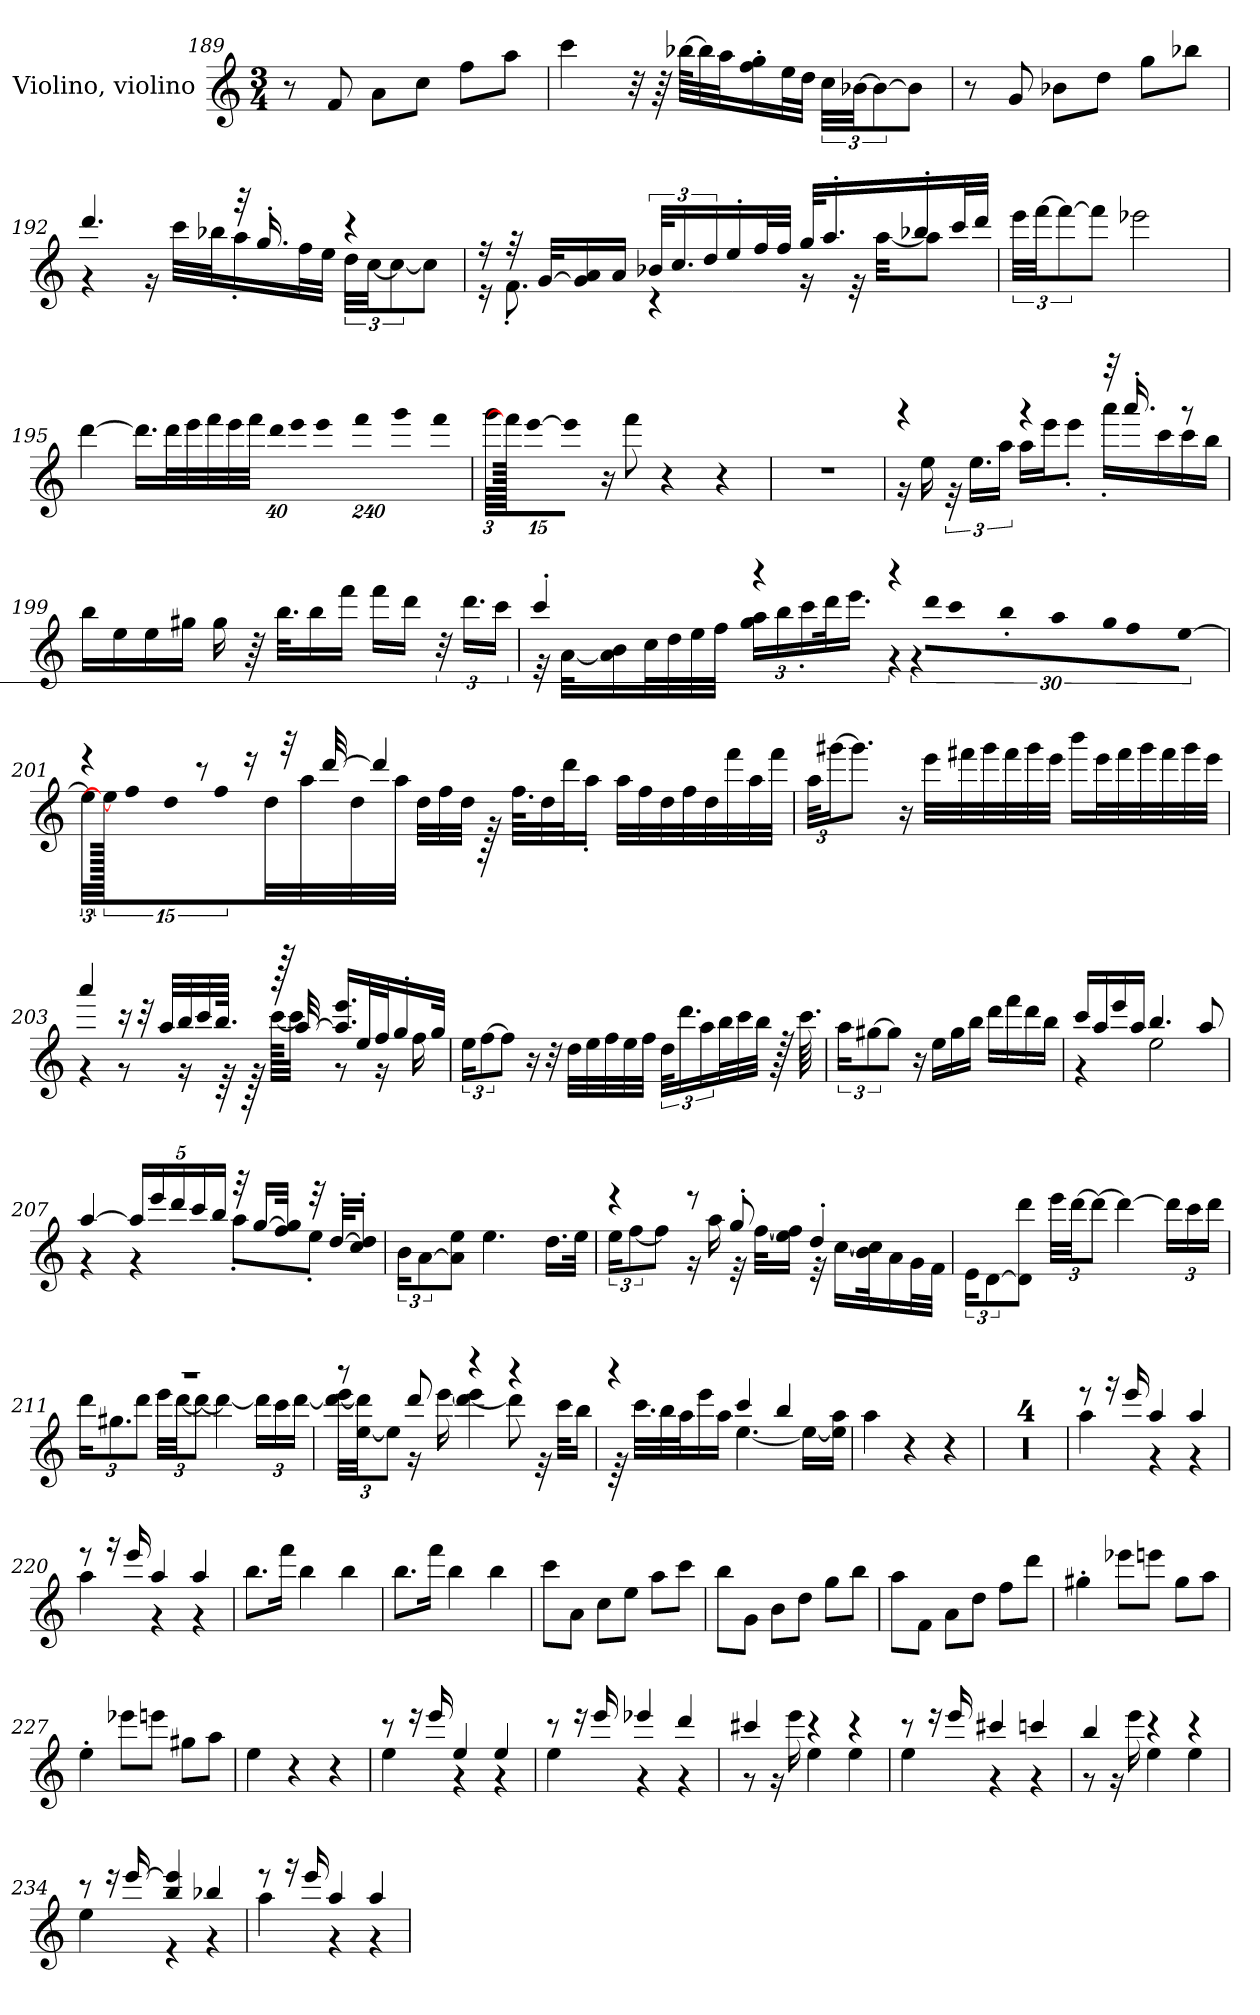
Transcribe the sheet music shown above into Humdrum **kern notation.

**kern
*part1
*staff1
*I"Violino, violino
*I'Vln.
*clefG2
*k[]
*M3/4
=189
8r
8f/
8a\L
8cc\J
8ff\L
8aa\J
=190
4ccc\
32r
64r
[64bb-X\KLLL
32bb-\]
32aa\J
16ff\' 16gg\'
32ee\L
32dd\JJJ
48cc\LLL
[48b-X\JJ
12b-\_
8b-\J]
!!LO:LB:g=z
=191
8r
8g/
8b-X\L
8dd\J
8gg\L
8bb-X\J
=192
*^
4.ddd/	4r
.	16r
.	32ccc\LLL
.	32bb-X\J
32r	16aa'\
16.gg'/	.
.	32ff\L
.	32ee\JJJ
4r	48dd\LLL
.	[48cc\JJ
.	12cc\_
.	8cc\J]
!!LO:LB:g=z	!!
=193	=193
16r	16r
32r	8.f'\
[32g/KLL	.
16g/] 16a/	.
16a/JJ	.
48b-X/KLL	4r
24.cc/	.
24dd/	.
16ee'/	.
32ff/L	.
32ff/JJJ	.
32gg/KLL	16r
16.aa'/	.
.	32r
.	[32aa\KKL
16bb-X'/	8aa\J]
32ccc/L	.
32ddd/JJJ	.
*v	*v
=194
48eee\LLL
[48fff\JJ
12fff\_
8fff\J]
2eee-X\
!!LO:LB:g=z
=195
[4ddd\
16.ddd\LL]
32ddd\L
32eee\
32fff\
32eee\
32fff\JJJ
*Xbrackettup
!LO:N:vis=32
640%23ddd\KLL
!LO:N:vis=16
1920%137eee\
!LO:N:vis=32
640%23eee\L
!LO:N:vis=32
640%23fff\
!LO:N:vis=32
640%23ggg\
[1920%67fff\JJ
=196
96ggg\LLLL
960fff\]
[96eee\JJ
24eee\JJ]
16r
8fff\
4r
4r
=197
2.r
!!LO:LB:g=z
=198
*^
4r	16r
.	16ee\
*	*brackettup
.	48r
.	24.ee\LL
.	24aa\JJ
4r	16aa\LL
.	16eee\J
.	8eee'\J
32r	16aaa'\LL
16.aaa'/	.
.	16ccc\
8r	16ccc\
.	16bb\JJ
*v	*v
=199
16bb\LL
16ee\
16ee\
16gg#X\JJ
16gg#\
64r
32.bb\KLL
16bb\
16fff\JJ
16fff\LL
16ddd\JJ
48r
24.ddd\LL
24ccc\JJ
!!LO:PB:g=z
=200
*^
4ccc'/	32r
.	[32a\KLL
.	16a\] 16b\
.	32cc\L
.	32dd\
.	32ee\
.	32ff\JJJ
*	*Xbrackettup
4r	24gg\ 24aa\LL
.	24bb\
.	24ccc'\
.	32ddd\K
.	16.eee\JJ
*	*brackettup
!	!LO:N:vis=32
4r	640%23r
!	!LO:N:vis=64
.	960%17r
!	!LO:N:vis=64
.	960%17ddd\KLLL
!	!LO:N:vis=32
.	640%23ccc\
!	!LO:N:vis=32
.	640%23bb'\
!	!LO:N:vis=32
.	640%23aa\
!	!LO:N:vis=64
.	960%17gg\K
!	!LO:N:vis=32
.	640%23ff\
.	[640%11ee\JJJ
!!LO:LB:g=z	!!
=201	=201
4r	48ee\LLL]
.	1920ee\_
.	48ff\J
.	24dd\
.	24ff\
.	32dd\L
.	32aa\
.	32dd\
.	32aa\JJJ
8r	.
.	32dd\LLL
.	32ff\
.	32dd\JJJ
.	128r
.	64.ff\KLLL
16r	.
.	32dd\
.	32ddd\J
32r	.
.	16aa'\JJ
[32ddd/	.
4ddd/]	.
.	32aa\LLL
.	32ff\
.	32dd\
.	32ff\
.	32dd\
.	32fff\
.	32aa\
.	32fff\JJJ
1920ryy	.
*v	*v
!!LO:LB:g=z
=202
48aa\KLL
[24ggg#X\J
8.ggg#\J]
16r
32eee\LLL
32fff#X\
32ggg#\
32fff#\
32ggg#\
32eee\JJJ
16bbb\LL
32eee\L
32fff#\
32ggg#\
32fff#\
32ggg#\
32eee\JJJ
!!LO:LB:g=z
=203
*^
4aaa/	4r
16r	8r
32r	.
32aa/LLL	.
32bb/	16r
32ccc/	.
64.bb/JJJk	64r
.	128r
128r	[128ccc\KKLLL
[32aa/	32ccc\JJJ]
16.aa/] 16.eee/LL	8r
32ee/L	.
32ff/J	16r
16gg'/	.
.	16ff\
32gg/JJk	.
*v	*v
!!LO:LB:g=z
=204
24ee\KL
[12ff\
8ff\J]
16r
32r
32dd\LLL
32ee\
32ff\
32ee\
32ff\JJJ
48dd\KLL
24.ddd\
24aa\
32bb\L
32ccc\
32bb\JJJ
128r
64.ccc\
=205
24aa\KL
[12gg#X\
8gg#\J]
16r
16ee\LL
16gg#\
16bb\JJ
16ddd\LL
16fff\
16ddd\
16bb\JJ
!!LO:LB:g=z
=206
*^
16ccc/LL	4r
16aa/	.
16eee/	.
16aa/JJ	.
4.bb/	2ee\
8aa/	.
=207	=207
[4aa/	4r
*Xbrackettup	*
20aa/LL]	4r
20eee/	.
20ddd/	.
20ccc/	.
20bb/JJ	.
32r	8aa'\L
[16gg/LL	.
32ff/ 32gg/]JJk	.
32r	8ee'\J
[32dd'/KLL	.
16cc/' 16dd/]'JJ	.
*v	*v
=208
*brackettup
24b\KL
[12a\
8a\] 8ee\J
4.ee\
16.dd\LL
32ee\JJk
!!LO:LB:g=z
=209
*^
4r	24ee\KL
.	[12ff\
.	8ff\J]
8r	16r
.	16aa\
8gg'/	32r
.	[32ff\KLL
.	16ee\ 16ff\]JJ
4dd'/	32r
.	[16cc\LL
.	32b\ 32cc\]K
.	16a\
.	32g\L
.	32f\JJJ
*v	*v
=210
24e\KL
[12d\
8d\] 8ddd\J
*Xbrackettup
48eee\LLL
[48ddd\JJ
12ddd\J_
4ddd\_
24ddd\LL]
24ccc\
24ddd\JJ
!!LO:LB:g=z
=211
*^
2.r	24ddd\KL
.	12.gg#X\
.	12ddd\J
.	48eee\LLL
.	[48ddd\JJ
.	12ddd\J_
.	4ddd\_
.	24ddd\LL]
.	24ccc\
.	[24ddd\JJ
=212	=212
8r	48ddd\_ 48eee\LLL
.	[48ee\ 48ddd\]JJ
.	12ee\J]
8ddd/	16r
.	[16eee\
4r	[4ddd\ 4eee\]
4r	8ddd\]
.	32r
.	32ccc\KLL
.	16bb\JJ
!!LO:PB:g=z	!!
=213	=213
4r	64r
.	32.ccc\LLL
.	32bb\
.	32aa\J
.	16eee\
.	16aa\JJ
4ccc/	[4.ee\
4bb/	.
.	16ee\LL_
.	16ee\] 16aa\JJ
*v	*v
=214
4aa\
4r
4r
=215
2.r
=216
2.r
=217
2.r
!!LO:LB:g=z
=218
2.r
=219
*^
8r	4aa\
16r	.
16eee/	.
4aa/	4r
4aa/	4r
=220	=220
8r	4aa\
16r	.
16eee/	.
4aa/	4r
4aa/	4r
*v	*v
=221
8.bb\L
16fff\Jk
4bb\
4bb\
=222
8.bb\L
16fff\Jk
4bb\
4bb\
=223
8ccc\L
8a\J
8cc\L
8ee\J
8aa\L
8ccc\J
!!LO:LB:g=z
=224
8bb\L
8g\J
8b\L
8dd\J
8gg\L
8bb\J
=225
8aa\L
8f\J
8a\L
8dd\J
8ff\L
8ddd\J
=226
4gg#X'\
8eee-X\L
8eeen\J
8gg#\L
8aa\J
=227
4ee'\
8eee-X\L
8eeen\J
8gg#X\L
8aa\J
=228
4ee\
4r
4r
=229
*^
8r	4ee\
16r	.
16eee/	.
4ee/	4r
4ee/	4r
!!LO:LB:g=z	!!
=230	=230
8r	4ee\
16r	.
16eee/	.
4eee-X/	4r
4ddd/	4r
=231	=231
4ccc#X/	8r
.	16r
.	16eee\
4r	4ee\
4r	4ee\
=232	=232
8r	4ee\
16r	.
16eee/	.
4ccc#X/	4r
4cccn/	4r
=233	=233
4bb/	8r
.	16r
.	16eee\
4r	4ee\
4r	4ee\
=234	=234
8r	4ee\
16r	.
[16eee/	.
4bb/ 4eee/]	4r
4bb-X/	4r
!!LO:LB:g=z	!!
=235	=235
8r	4aa\
16r	.
16eee/	.
4aa/	4r
4aa/	4r
*v	*v
=
*-
